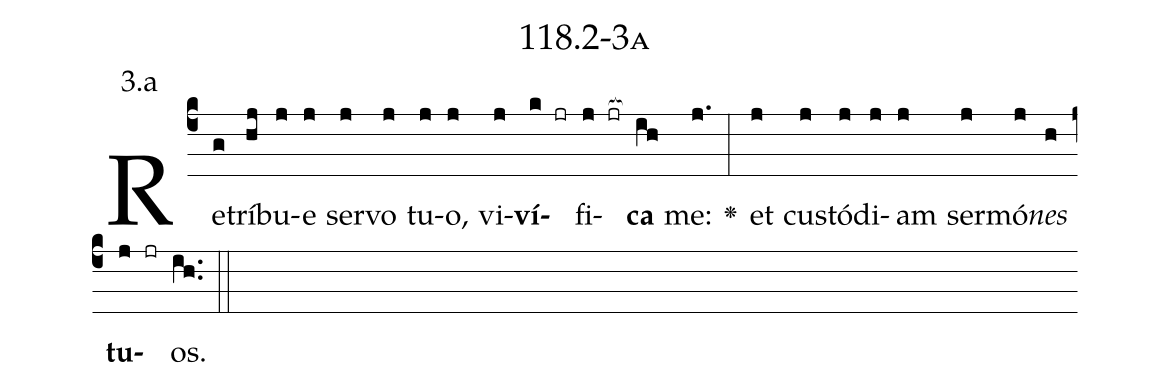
name: 118.2-3a;
annotation: 3.a;
%%
(c4)Re(g)trí(hj)bu(j)e(j) ser(j)vo(j) tu(j)o,(j) vi(j)<b>ví</b>(k jr)fi(j jr[ocb:1{])<b>ca</b>(ih[ocb:0}]) me:(j.) <v>\greheightstar</v>(:) et(j) cus(j)tó(j)di(j)am(j) ser(j)mó(j)<i>nes</i>(h) <b>tu</b>(j jr)os.(ih..) (::)


%E(j) u(j) o(j) u(h) a(j) e.(ih..) (::)
